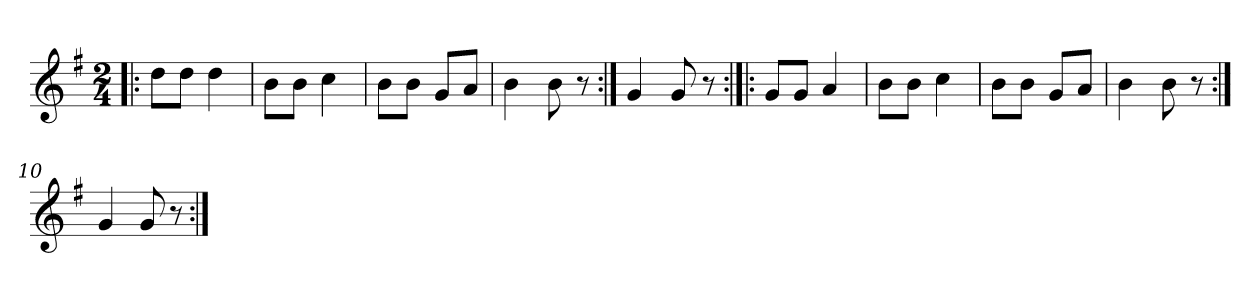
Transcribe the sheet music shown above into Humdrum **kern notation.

**kern
*part1
*staff1
*clefG2
*k[f#]
*G:
*M2/4
=1!|:
8dd\L
8dd\J
4dd\
=2
8b\L
8b\J
4cc\
=3
8b\L
8b\J
8g/L
8a/J
=4
4b\
8b\
8r
=5:|!
4g/
8g/
8r
=6:|!|:
8g/L
8g/J
4a/
=7
8b\L
8b\J
4cc\
=8
8b\L
8b\J
8g/L
8a/J
=9
4b\
8b\
8r
=10:|!
4g/
8g/
8r
=:|!
*-
